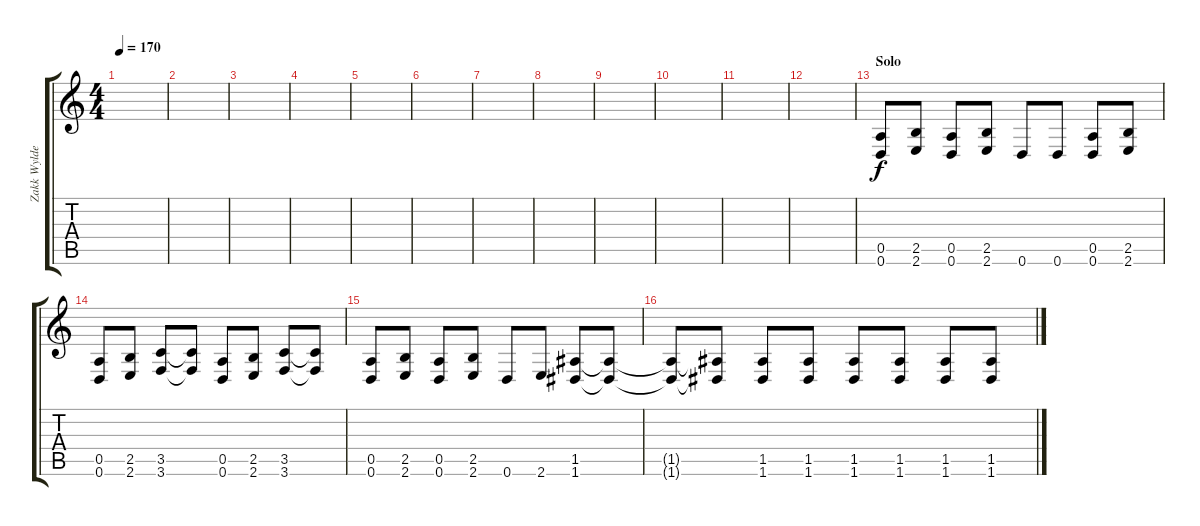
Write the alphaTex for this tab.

\track ("Zakk Wylde (Rhythm Guitar)" "Zakk Wylde") {instrument overdrivenguitar}
\staff {score tabs}
\tuning (E4 B3 G3 D3 A2 D2) {hide}
\ts (4 4)
\tempo 170
\clef g2
\ks c
|
|
|
|
|
|
|
|
|
|
|
|
\section ("" "Solo")
(0.5 0.6).8{volume 14 instrument overdrivenguitar} (2.5 2.6).8 (0.5 0.6).8 (2.5 2.6).8 0.6.8 0.6.8 (0.5 0.6).8 (2.5 2.6).8 |
(0.5 0.6).8 (2.5 2.6).8 (3.5 3.6).8 (3.5{t} 3.6{t}).8 (0.5 0.6).8 (2.5 2.6).8 (3.5 3.6).8 (3.5{t} 3.6{t}).8 |
(0.5 0.6).8 (2.5 2.6).8 (0.5 0.6).8 (2.5 2.6).8 0.6.8 2.6.8 (1.5 1.6).8 (1.5{t} 1.6{t}).8 |
(1.5{t} 1.6{t}).8 (1.5{t} 1.6{t}).8 (1.5 1.6).8 (1.5 1.6).8 (1.5 1.6).8 (1.5 1.6).8 (1.5 1.6).8 (1.5 1.6).8
